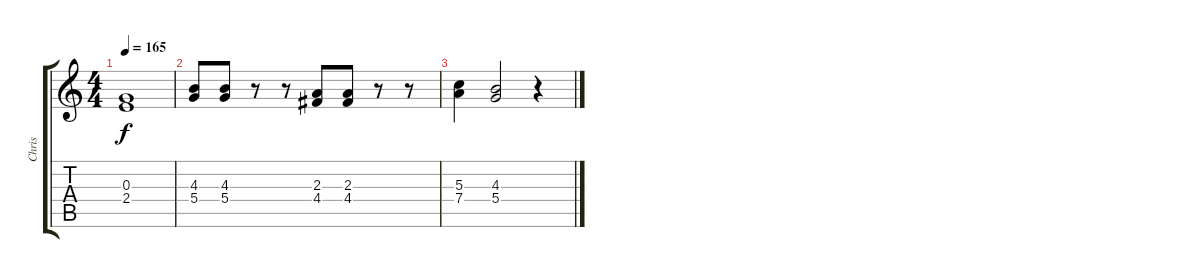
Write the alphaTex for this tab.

\track ("Chris" "Chris") {instrument acousticguitarnylon}
\staff {score tabs}
\tuning (E4 B3 G3 D3 A2 E2) {hide}
\ts (4 4)
\tempo 165
\clef g2
\ks c
(0.3 2.4).1{dy f} |
(4.3 5.4).8 (4.3 5.4).8 r.8 r.8 (2.3 4.4).8 (2.3 4.4).8 r.8 r.8 |
(5.3 7.4).4 (4.3 5.4).2 r.4
